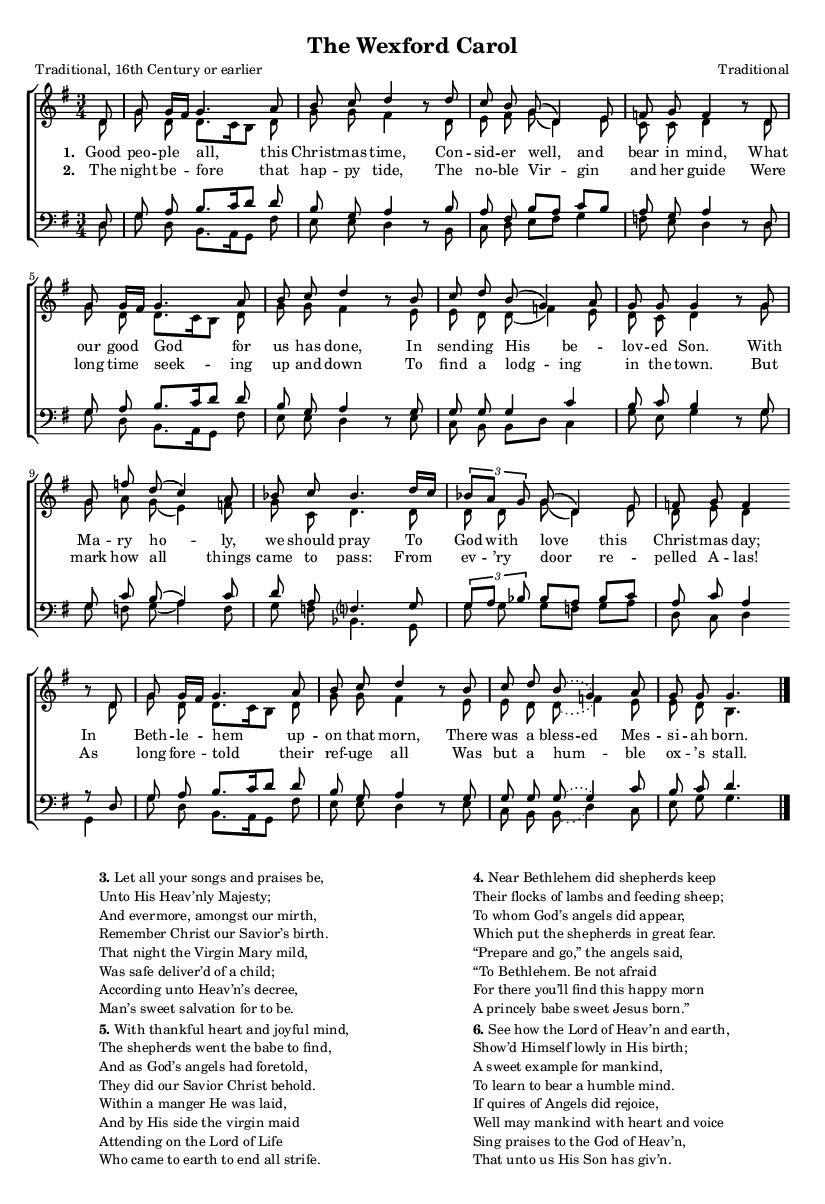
\version "2.14.2"
\include "header.ly"
\header {
  title = "The Wexford Carol"
  poet = "Traditional, 16th Century or earlier"
  composer = "Traditional"
                                %arranger = \markup\oldStyleNum"Edited by Benjamin Bloomfield (1984–)"
}
global = {
  \preamble
  \key g \major
  \time 3/4
  \autoBeamOff
  \slurSolid
  #(set-global-staff-size 12)
}

sopMusic = \relative c' {
  \partial 8 d8 |
  g8 g16[ fis] g4. a8 |
  b c d4 b8\rest d |
  c b g( d4) e8 |
  
  f g f4 \bar"" b8\rest d, |
  g g16[ fis] g4. a8 |
  b c d4 b8\rest b |
  
  c d b( g4) a8 |
  g g g4 \bar"" b8\rest g |
  g8 f' d( c4) a8 |
  
  bes c bes4. d16[ c] |
  \times 2/3 {bes8[ a] g} g( d4) e8 |
  f g f4 \bar"" b8\rest d, |
  
  g8 g16[ fis] g4. a8 |
  b c d4 b8\rest b |
  c d \slurDotted b8( g4) a8 |
  g g g4. \bar "|."
}
sopWords = \lyricmode {
  
}

altoMusic = \relative c' {
  d8 |
  g d d8.[ c16 b8] d |
  g g fis4 s8 d |
  e fis g( d4) e8 |
  
  c c d4 s8 d |
  g d d8.[ c16 b8] d |
  g g fis4 s8 e |
  
  e8 d d( f4) e8 |
  d c d4 s8 |
  g |
  g a g( e4) f8 |
  
  g8 c, d4. d8 |
  d d g( d4) e8 |
  d e d4 s8 d |
  
  g d d8.[ c16 b8] d |
  g g fis4 s8 e |
  e8 d \slurDotted d( f4) e8 |
  e d b4.
}
altoWords = \lyricmode {
  \set stanza = #"1. "
  \set associatedVoice = "tenors"
  Good peo -- ple all, this Christ -- mas time,
  Con -- sid -- er well, and bear in mind,
  \set associatedVoice = "basses"
  What our good God for us has done,
  In send -- ing His be -- lov -- ed Son.
  
  With Ma -- ry ho -- ly, we should pray
  To God with love this Christ -- mas day;
  In Beth -- le -- hem up -- on that morn,
  There was a
  \set ignoreMelismata = ##t
  bless -- ed Mes -- si -- ah born.
  \unset ignoreMelismata
}
altoWordsII = \lyricmode {
                                %\markup\italic
  \set stanza = #"2. "
  \set associatedVoice = "tenors"
  The night be -- fore that hap -- py tide,
  The no -- ble Vir -- gin and her guide
  \set associatedVoice = "basses"
  Were long time seek -- ing up and down
  To find a lodg -- ing in the town.
  But mark how all things came to pass:
  From ev -- ’ry door re -- pelled A -- las!
  As long fore -- told their ref -- uge all
  Was but a hum -- ble ox -- ’s stall.
}
altoWordsIII = \lyricmode {
  \set stanza = #"3. "
  \set associatedVoice = "tenors"
  
}
verses = \markup { \fill-line{
  \hspace #0.1
  \column {
  \line { \bold "3." Let all your songs and praises be, }
  \line { Unto His Heav’nly Majesty; }
  \line { And evermore, amongst our mirth, }
  \line { Remember Christ our Savior’s birth. }
  \line { That night the Virgin Mary mild, }
  \line { Was safe deliver’d of a child; }
  \line { According unto Heav’n’s decree, }
  \line { Man’s sweet salvation for to be. }
  \vspace #0.1
  \line { \bold "5." With thankful heart and joyful mind, }
  \line { The shepherds went the  babe to find, }
  \line { And as God’s angels had foretold, }
  \line { They did our Savior Christ behold. }
  \line { Within a manger He was laid, }
  \line { And by His side the virgin maid }
  \line { Attending on the Lord of Life }
  \line { Who came to earth to end all strife. }
  }
  \hspace #0.1
  \column{
  \line { \bold "4." Near Bethlehem did shepherds keep }
  \line { Their flocks of lambs and feeding sheep; }
  \line { To whom God’s angels did appear, }
  \line { Which put the shepherds in great fear. }
  \line { “Prepare and go,” the angels said, }
  \line { “To Bethlehem. Be not afraid }
  \line { For there you’ll find this happy morn }
  \line { A princely babe sweet Jesus born.” }
  \vspace #0.1
  \line { \bold "6." See how the Lord of Heav’n and earth, }
  \line { Show’d Himself lowly in His birth; }
  \line { A sweet example for mankind, }
  \line { To learn to bear a humble mind. }
  \line { If quires of Angels did rejoice, }
  \line { Well may mankind with heart and voice }
  \line { Sing praises to the God of Heav’n, }
  \line { That unto us His Son has giv’n. }
  }
  \hspace #0.1
}}
altoWordsIV = \lyricmode {
}
altoWordsV = \lyricmode {
  
}
altoWordsVI = \lyricmode {
  \set stanza = #"6. "
  \set ignoreMelismata = ##t
}
tenorMusic = \relative c {
  d8 |
  g a b8.[ c16 d8] d |
  b g a4 s8 b |
  a fis b[ a] c[ b] |
  
  a g a4 s8 d, |
  g a b8.[ c16 d8] d |
  b g a4 s8 g |
  
  g g g4 c |
  b8 c b4 s8 |
  g |
  g c b( a4) c8 |
  
  d8 a f?4. g8 |
  \times 2/3 {g[ a] bes} bes[ a] bes[ c] |
  a c a4 r8 d, |
  
  g a b8.[ c16 d8] d |
  b g a4 s8 g |
  g g \slurDotted g8( g4) c8 |
  b c d4.
}
tenorWords = \lyricmode {

}

bassMusic = \relative c {
  d8 |
  g d b8.[ a16 g8] fis' |
  e e d4 d8\rest b |
  c d e[ fis] g4 |
  
  f8 e d4 d8\rest d |
  g d b8.[ a16 g8] fis' |
  e e d4 d8\rest e |
  
  c b b[ d] c4 |
  g'8 e g4 d8\rest g |
  g f g( a4) f8 |
  
  g f bes,4. g8 |
  g' g g[ f] g[ a] |
  d, c d4 g, |
  
  g'8 d b8.[ a16 g8] fis' |
  e e d4 d8\rest e |
  c b \slurDotted b( d4) c8 |
  e g g4.
}
bassWords = \lyricmode {

}

pianoRH = \relative c' {
  
}
pianoLH = \relative c' {
  
}

\score {
  <<
    \new ChoirStaff <<
      \new Staff = women <<
        \new Voice = "sopranos" { \voiceOne << \global \sopMusic >> }
        \new Voice = "altos" { \voiceTwo << \global \altoMusic >> }
      >>
      \new Lyrics \with { alignAboveContext = #"women" } \lyricsto "sopranos" \sopWords
      \new Staff = men <<
        \clef bass
        \new Voice = "tenors" { \voiceOne << \global \tenorMusic >> }
        \new Voice = "basses" { \voiceTwo << \global \bassMusic >> }
      >>
      \new Lyrics = "altosVI"  \with { alignBelowContext = #"women" } \lyricsto "altos" \altoWordsVI
      \new Lyrics = "altosV"  \with { alignBelowContext = #"women" } \lyricsto "altos" \altoWordsV
      \new Lyrics = "altosIV"  \with { alignBelowContext = #"women" } \lyricsto "altos" \altoWordsIV
      \new Lyrics = "altosIII"  \with { alignBelowContext = #"women" } \lyricsto "altos" \altoWordsIII
      \new Lyrics = "altosII"  \with { alignBelowContext = #"women" } \lyricsto "altos" \altoWordsII
      \new Lyrics = "altos"  \with { alignBelowContext = #"women" } \lyricsto "altos" \altoWords
      \new Lyrics \with { alignAboveContext = #"men" } \lyricsto "tenors" \tenorWords
      \new Lyrics \with { alignBelowContext = #"men" } \lyricsto "basses" \bassWords
    >>
  >>
}
\verses
